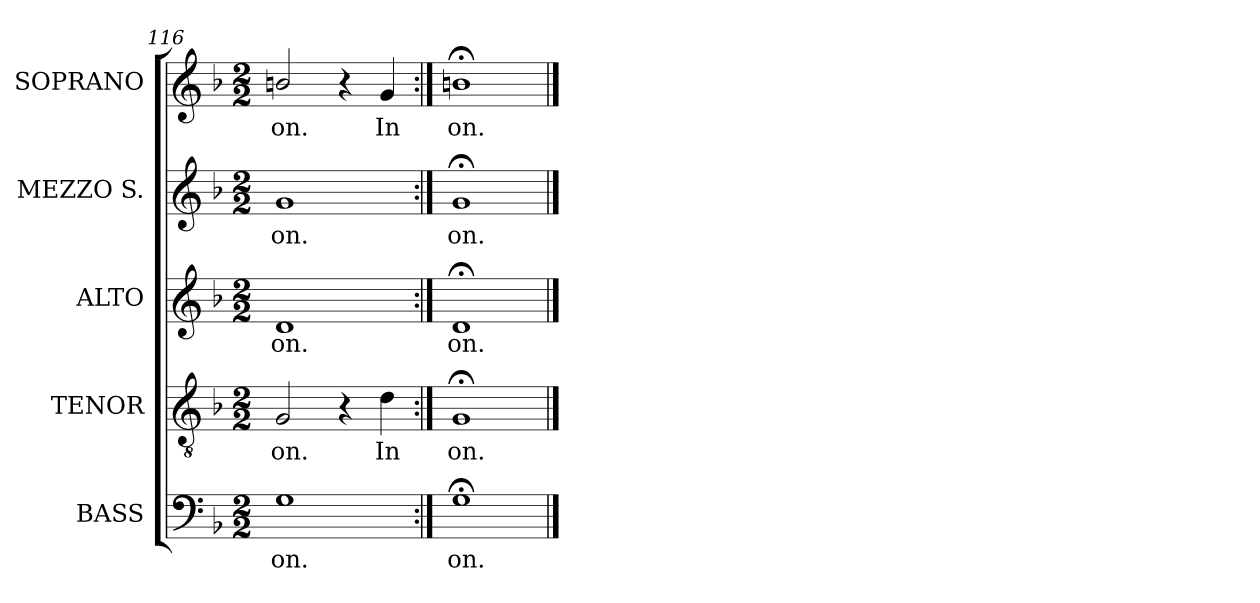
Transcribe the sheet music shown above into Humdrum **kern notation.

**kern	**text	**kern	**text	**kern	**text	**kern	**text	**kern	**text
*part5	*part5	*part4	*part4	*part3	*part3	*part2	*part2	*part1	*part1
*staff5	*staff5	*staff4	*staff4	*staff3	*staff3	*staff2	*staff2	*staff1	*staff1
*I"BASS	*	*I"TENOR	*	*I"ALTO	*	*I"MEZZO  S.	*	*I"SOPRANO	*
*I'B.	*	*I'T.	*	*I'A.	*	*I'M-S.	*	*I'S.	*
*clefF4	*	*clefGv2	*	*clefG2	*	*clefG2	*	*clefG2	*
*	*	*ITrd7c12	*	*	*	*	*	*	*
*k[b-]	*	*k[b-]	*	*k[b-]	*	*k[b-]	*	*k[b-]	*
*F:	*	*F:	*	*F:	*	*F:	*	*F:	*
*M2/2	*	*M2/2	*	*M2/2	*	*M2/2	*	*M2/2	*
=116	=116	=116	=116	=116	=116	=116	=116	=116	=116
!	!LO:LY:b:color=#000000	!	!	!	!	!	!	!	!
!	!	!	!LO:LY:b:color=#000000	!	!	!	!	!	!
!	!	!	!	!	!LO:LY:b:color=#000000	!	!	!	!
!	!	!	!	!	!	!	!LO:LY:b:color=#000000	!	!
!	!	!	!	!	!	!	!	!	!LO:LY:b:color=#000000
1Gi	-on.	2GGi/	-on.	1di	-on.	1gi	-on.	2bni/	-on.
.	.	4r	.	.	.	.	.	4r	.
!	!	!	!LO:LY:b:color=#000000	!	!	!	!	!	!
!	!	!	!	!	!	!	!	!	!LO:LY:b:color=#000000
.	.	4Di\	In	.	.	.	.	4gi/	In
=117:|!	=117:|!	=117:|!	=117:|!	=117:|!	=117:|!	=117:|!	=117:|!	=117:|!	=117:|!
!	!LO:LY:b:color=#000000	!	!	!	!	!	!	!	!
!	!	!	!LO:LY:b:color=#000000	!	!	!	!	!	!
!	!	!	!	!	!LO:LY:b:color=#000000	!	!	!	!
!	!	!	!	!	!	!	!LO:LY:b:color=#000000	!	!
!	!	!	!	!	!	!	!	!	!LO:LY:b:color=#000000
1G;i	- on.	1GG;i	- on.	1d;i	- on.	1g;i	- on.	1bn;i	- on.
==	==	==	==	==	==	==	==	==	==
*-	*-	*-	*-	*-	*-	*-	*-	*-	*-
